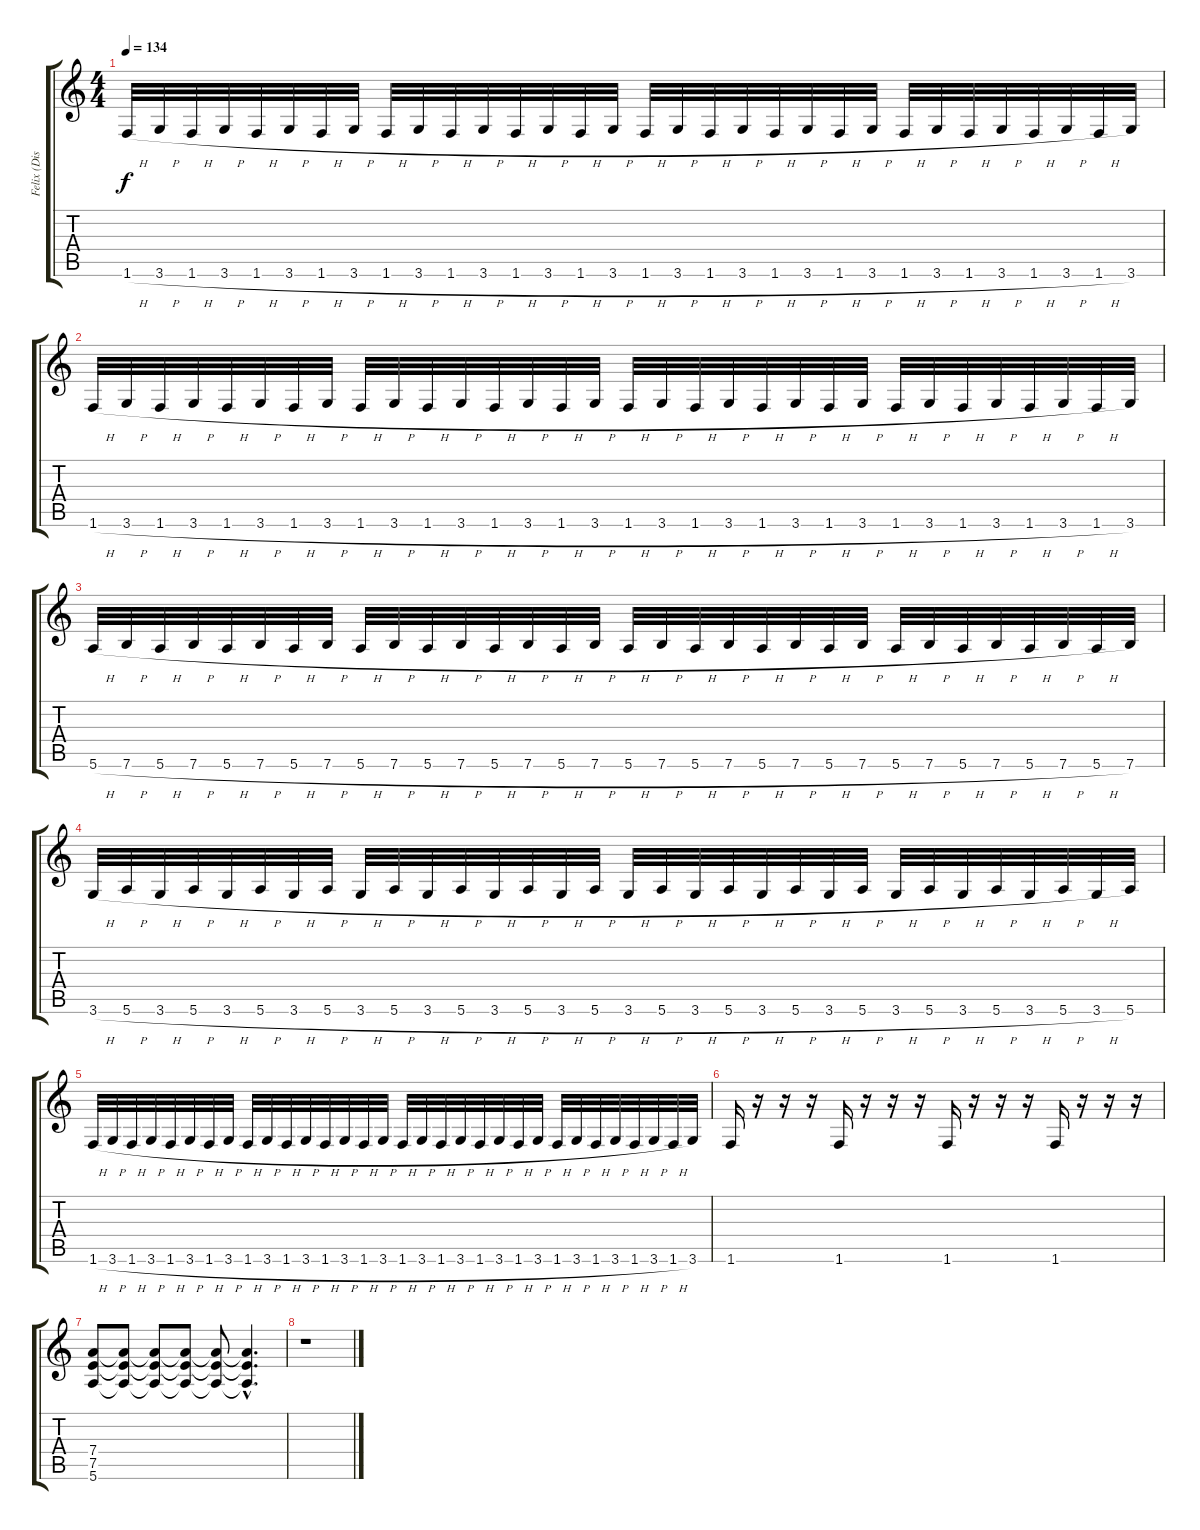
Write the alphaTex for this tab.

\track ("Felix (Dist.-Guitar)" "Felix (Dis") {instrument distortionguitar}
\staff {score tabs}
\tuning (E4 B3 G3 D3 A2 E2) {hide}
\ts (4 4)
\tempo 134
\clef g2
\ks c
1.6{h}.32{dy f} 3.6{h}.32 1.6{h}.32 3.6{h}.32 1.6{h}.32 3.6{h}.32 1.6{h}.32 3.6{h}.32 1.6{h}.32 3.6{h}.32 1.6{h}.32 3.6{h}.32 1.6{h}.32 3.6{h}.32 1.6{h}.32 3.6{h}.32 1.6{h}.32 3.6{h}.32 1.6{h}.32 3.6{h}.32 1.6{h}.32 3.6{h}.32 1.6{h}.32 3.6{h}.32 1.6{h}.32 3.6{h}.32 1.6{h}.32 3.6{h}.32 1.6{h}.32 3.6{h}.32 1.6{h}.32 3.6.32 |
1.6{h}.32 3.6{h}.32 1.6{h}.32 3.6{h}.32 1.6{h}.32 3.6{h}.32 1.6{h}.32 3.6{h}.32 1.6{h}.32 3.6{h}.32 1.6{h}.32 3.6{h}.32 1.6{h}.32 3.6{h}.32 1.6{h}.32 3.6{h}.32 1.6{h}.32 3.6{h}.32 1.6{h}.32 3.6{h}.32 1.6{h}.32 3.6{h}.32 1.6{h}.32 3.6{h}.32 1.6{h}.32 3.6{h}.32 1.6{h}.32 3.6{h}.32 1.6{h}.32 3.6{h}.32 1.6{h}.32 3.6.32 |
5.6{h}.32 7.6{h}.32 5.6{h}.32 7.6{h}.32 5.6{h}.32 7.6{h}.32 5.6{h}.32 7.6{h}.32 5.6{h}.32 7.6{h}.32 5.6{h}.32 7.6{h}.32 5.6{h}.32 7.6{h}.32 5.6{h}.32 7.6{h}.32 5.6{h}.32 7.6{h}.32 5.6{h}.32 7.6{h}.32 5.6{h}.32 7.6{h}.32 5.6{h}.32 7.6{h}.32 5.6{h}.32 7.6{h}.32 5.6{h}.32 7.6{h}.32 5.6{h}.32 7.6{h}.32 5.6{h}.32 7.6.32 |
3.6{h}.32 5.6{h}.32 3.6{h}.32 5.6{h}.32 3.6{h}.32 5.6{h}.32 3.6{h}.32 5.6{h}.32 3.6{h}.32 5.6{h}.32 3.6{h}.32 5.6{h}.32 3.6{h}.32 5.6{h}.32 3.6{h}.32 5.6{h}.32 3.6{h}.32 5.6{h}.32 3.6{h}.32 5.6{h}.32 3.6{h}.32 5.6{h}.32 3.6{h}.32 5.6{h}.32 3.6{h}.32 5.6{h}.32 3.6{h}.32 5.6{h}.32 3.6{h}.32 5.6{h}.32 3.6{h}.32 5.6.32 |
1.6{h}.32 3.6{h}.32 1.6{h}.32 3.6{h}.32 1.6{h}.32 3.6{h}.32 1.6{h}.32 3.6{h}.32 1.6{h}.32 3.6{h}.32 1.6{h}.32 3.6{h}.32 1.6{h}.32 3.6{h}.32 1.6{h}.32 3.6{h}.32 1.6{h}.32 3.6{h}.32 1.6{h}.32 3.6{h}.32 1.6{h}.32 3.6{h}.32 1.6{h}.32 3.6{h}.32 1.6{h}.32 3.6{h}.32 1.6{h}.32 3.6{h}.32 1.6{h}.32 3.6{h}.32 1.6{h}.32 3.6.32 |
1.6.16 r.16 r.16 r.16 1.6.16 r.16 r.16 r.16 1.6.16 r.16 r.16 r.16 1.6.16 r.16 r.16 r.16 |
(7.4 7.5 5.6).8 (7.4{t} 7.5{t} 5.6{t}).8 (7.4{t} 7.5{t} 5.6{t}).8 (7.4{t} 7.5{t} 5.6{t}).8 (7.4{t} 7.5{t} 5.6{t}).8 (7.4{hac t} 7.5{hac t} 5.6{hac t}).4{d} |
r.1
